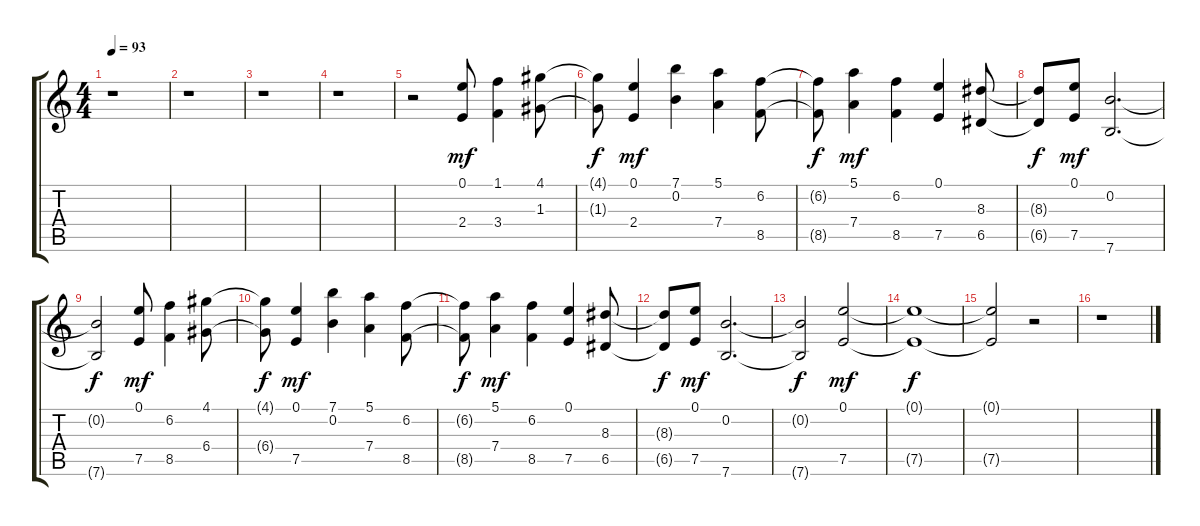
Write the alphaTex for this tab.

\track "" {instrument distortionguitar}
\staff {score tabs}
\tuning (E4 B3 G3 D3 A2 E2) {hide}
\ts (4 4)
\tempo 93
\clef g2
\ks c
r.1{dy mf} |
r.1 |
r.1 |
r.1 |
r.2 (0.1 2.4).8 (1.1 3.4).4 (4.1 1.3).8 |
(4.1{t} 1.3{t}).8{dy f} (0.1 2.4).4{dy mf} (7.1 0.2).4 (5.1 7.4).4 (6.2 8.5).8 |
(6.2{t} 8.5{t}).8{dy f} (5.1 7.4).4{dy mf} (6.2 8.5).4 (0.1 7.5).4 (8.3 6.5).8 |
(8.3{t} 6.5{t}).8{dy f} (0.1 7.5).8{dy mf} (0.2 7.6).2{d} |
(0.2{t} 7.6{t}).2{dy f} (0.1 7.5).8{dy mf} (6.2 8.5).4 (4.1 6.4).8 |
(4.1{t} 6.4{t}).8{dy f} (0.1 7.5).4{dy mf} (7.1 0.2).4 (5.1 7.4).4 (6.2 8.5).8 |
(6.2{t} 8.5{t}).8{dy f} (5.1 7.4).4{dy mf} (6.2 8.5).4 (0.1 7.5).4 (8.3 6.5).8 |
(8.3{t} 6.5{t}).8{dy f} (0.1 7.5).8{dy mf} (0.2 7.6).2{d} |
(0.2{t} 7.6{t}).2{dy f} (0.1 7.5).2{dy mf} |
(0.1{t} 7.5{t}).1{dy f} |
(0.1{t} 7.5{t}).2 r.2 |
r.1
